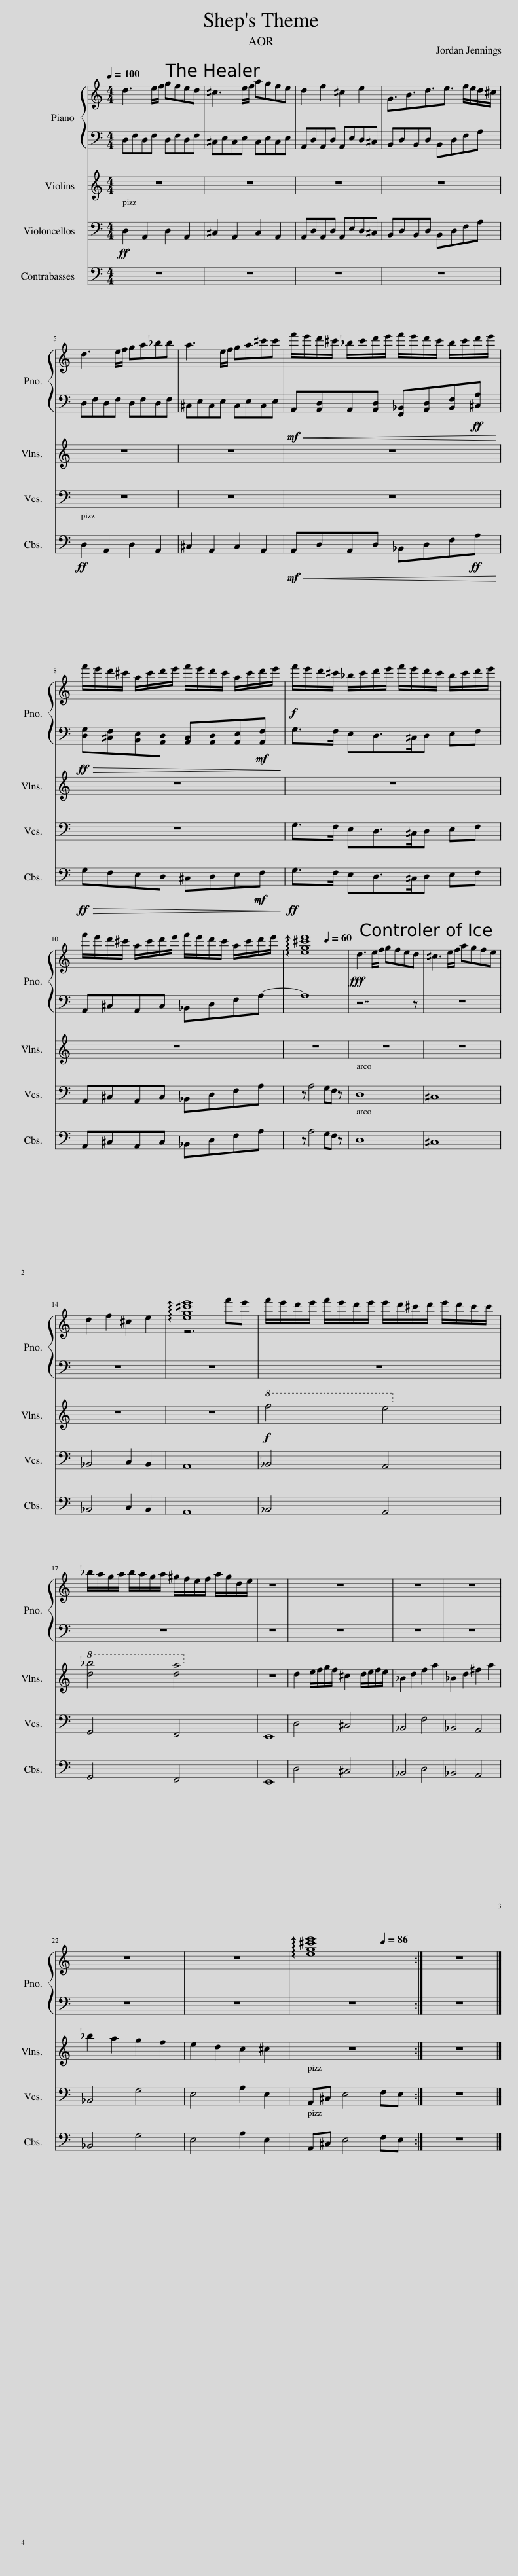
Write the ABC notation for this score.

X:1
%%score { ( 1 3 ) | 2 } 4 5 6
L:1/8
Q:1/4=100
M:4/4
I:linebreak $
K:C
V:1 treble
V:3 treble
V:2 bass
V:4 treble
V:5 bass
V:6 bass transpose=-12
V:1
 d3 e/f/ gfed | ^c3 e/f/ agfe | d2 f2 ^c2 e2 | G3/2B3/2d3/2e3/2 f/e/d/^c/ |$ d3 e/f/ ga_bb | %5
 a3 e/f/ ga^c'c' | f'/e'/d'/^c'/ _b/c'/d'/e'/ f'/e'/d'/c'/ b/c'/d'/e'/ |$ f'/e'/d'/^c'/ a/c'/d'/e'/ f'/e'/d'/c'/ a/c'/d'/e'/ |!f! f'/e'/d'/^c'/ _b/c'/d'/e'/ f'/e'/d'/c'/ b/c'/d'/e'/ |$ f'/e'/d'/^c'/ a/c'/d'/e'/ f'/e'/d'/c'/ a/c'/d'/e'/ | %10
 !arpeggio![eg^c'e']8[Q:1/4=60] |!fff! d3 e/f/ gfed | ^c3 e/f/ agfe |$ d2 f2 ^c2 e2 | !arpeggio![eg^c'e']8 | %15
 f'/e'/d'/e'/ f'/e'/d'/e'/ e'/d'/^c'/d'/ e'/d'/c'/c'/ |$ _b/a/g/a/ b/a/g/a/ ^g/f/e/f/ a/g/d/e/ | z8 | z8 | z8 | %20
 z8 |$ z8 | z8 | !arpeggio![eg^c'e']8[Q:1/4=86] :| z8 |] %25
V:2
 D,F,D,F, D,F,D,F, | ^C,E,C,E, C,E,C,E, | A,,D,A,,D, A,,E,D,^C, | B,,D,B,,D, B,,D,F,A, |$ D,F,D,F, D,F,D,F, | %5
 ^C,E,C,E, C,E,C,E, |!mf!!<(! A,,[A,,D,]A,,[A,,D,] [F,,_B,,][A,,D,][B,,F,]!ff![^C,A,]!<)! |$!ff!!>(! [D,G,][^C,F,][B,,E,][A,,D,] [A,,C,][A,,D,][A,,E,]!mf![A,,F,]!>)! | G,>F, E,D,>^C,D, E,F, |$ A,,^C,A,,C, _B,,D,F,A,- | %10
 A,8 | z7 z | z8 |$ z8 | z8 | %15
 z8 |$ z8 | z8 | z8 | z8 | %20
 z8 |$ z8 | z8 | z8 :| z8 |] %25
V:3
 x8 | x8 | x8 | x8 |$ x8 | %5
 x8 | x8 |$ x8 | x8 |$ x8 | %10
 x8 | x8 | x8 |$ x8 | z6 f'e' | %15
 x8 |$ x8 | x8 | x8 | x8 | %20
 x8 |$ x8 | x8 | x8 :| x8 |] %25
V:4
 z8 | z8 | z8 | z8 |$ z8 | %5
 z8 | z8 |$ z8 | z8 |$ z8 | %10
 z8 | z8 | z8 |$ z8 | z8 | %15
!f!!8va(! f'4 e'4!8va)! |$!8va(! [d'_b']4 [d'a']4!8va)! | z8 | d2 e/f/g/f/ ^c2 d/e/f/e/ | _B2 d2 f2 a2 | %20
 _B2 d2 ^f2 a2 |$ _b2 a2 g2 f2 | e2 d2 c2 ^c2 | z8 :| z8 |] %25
V:5
!ff! D,2 A,,2 D,2 A,,2 | ^C,2 A,,2 C,2 A,,2 | A,,D,A,,D, A,,E,D,^C, | B,,D,B,,D, B,,D,F,A, |$ z8 | %5
 z8 | z8 |$ z8 | G,>F, E,D,>^C,D, E,F, |$ A,,^C,A,,C, _B,,D,F,A, | %10
 z A,4 G,F, z | D,8 | ^C,8 |$ _B,,4 C,2 B,,2 | A,,8 | %15
 _B,,4 A,,4 |$ G,,4 F,,4 | E,,8 | D,4 ^C,4 | _B,,4 F,4 | %20
 _B,,4 A,,4 |$ _B,,4 G,4 | E,4 A,2 E,2 | A,,^C, E,4 F,E, :| z8 |] %25
V:6
 z8 | z8 | z8 | z8 |$!ff! D,2 A,,2 D,2 A,,2 | %5
 ^C,2 A,,2 C,2 A,,2 |!mf!!<(! A,,D,A,,D, _B,,D,F,!ff!A,!<)! |$!ff!!>(! G,F,E,D, ^C,D,E,!mf!F,!>)! |!ff! G,>F, E,D,>^C,D, E,F, |$ A,,^C,A,,C, _B,,D,F,A, | %10
 z A,4 G,F, z | D,8 | ^C,8 |$ _B,,4 C,2 B,,2 | A,,8 | %15
 _B,,4 A,,4 |$ G,,4 F,,4 | E,,8 | D,4 ^C,4 | _B,,4 D,4 | %20
 _B,,4 A,,4 |$ _B,,4 G,4 | E,4 A,2 E,2 | A,,^C, E,4 F,E, :| z8 |] %25
